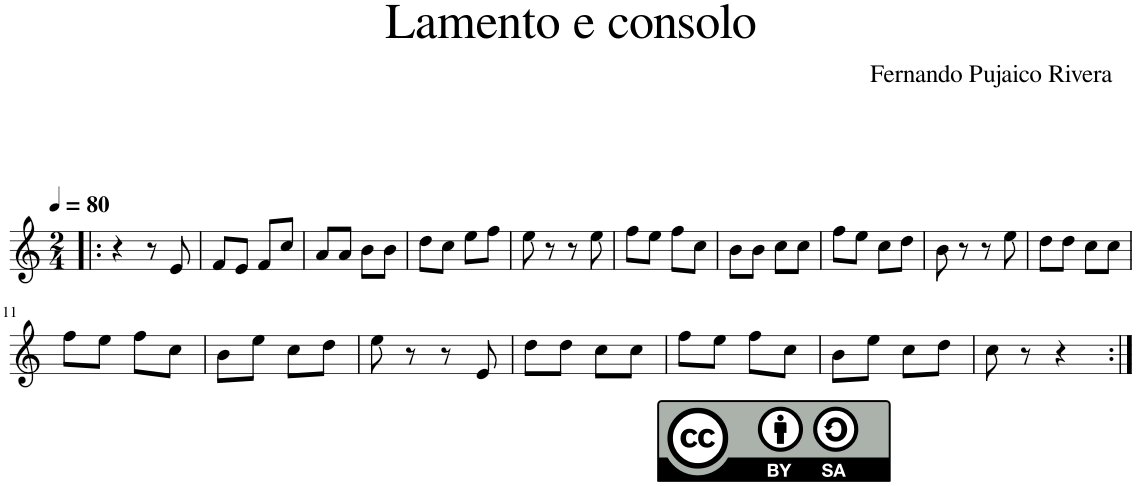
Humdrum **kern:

**kern
*part1
*staff1
*I"Bandolim
*I'Bdl.
*clefG2
*k[]
*M2/4
*MM80
=1!|:
4r
8r
8e/
=2
8f/L
8e/J
8f/L
8cc/J
=3
8a/L
8a/J
8b\L
8b\J
=4
8dd\L
8cc\J
8ee\L
8ff\J
=5
8ee\
8r
8r
8ee\
=6
8ff\L
8ee\J
8ff\L
8cc\J
=7
8b\L
8b\J
8cc\L
8cc\J
=8
8ff\L
8ee\J
8cc\L
8dd\J
=9
8b\
8r
8r
8ee\
=10
8dd\L
8dd\J
8cc\L
8cc\J
!!LO:LB:g=z
=11
8ff\L
8ee\J
8ff\L
8cc\J
=12
8b\L
8ee\J
8cc\L
8dd\J
=13
8ee\
8r
8r
8e/
=14
8dd\L
8dd\J
8cc\L
8cc\J
=15
8ff\L
8ee\J
8ff\L
8cc\J
=16
8b\L
8ee\J
8cc\L
8dd\J
=17
8cc\
8r
4r
=:|!
*-
